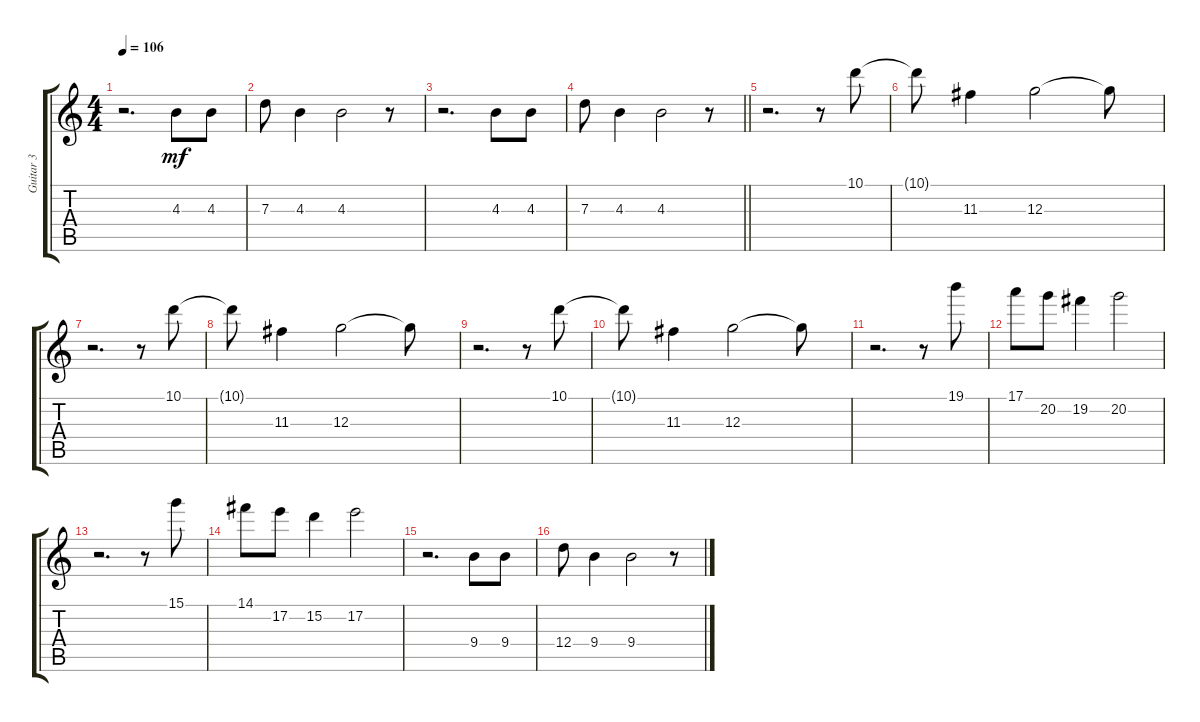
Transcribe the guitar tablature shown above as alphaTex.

\track ("Guitar 3" "Guitar 3") {instrument acousticguitarsteel}
\staff {score tabs}
\tuning (E4 B3 G3 D3 A2 E2) {hide}
\ts (4 4)
\tempo 106
\clef g2
\ks c
r.2{d dy mp} 4.3.8{dy mf} 4.3.8 |
7.3.8 4.3.4 4.3.2 r.8 |
r.2{d} 4.3.8 4.3.8 |
\barLineRight lightlight
7.3.8 4.3.4 4.3.2 r.8 |
r.2{d} r.8 10.1.8 |
10.1{t}.8 11.3.4 12.3.2 12.3{t}.8 |
r.2{d} r.8 10.1.8 |
10.1{t}.8 11.3.4 12.3.2 12.3{t}.8 |
r.2{d} r.8 10.1.8 |
10.1{t}.8 11.3.4 12.3.2 12.3{t}.8 |
r.2{d} r.8 19.1.8 |
17.1.8 20.2.8 19.2.4 20.2.2 |
r.2{d} r.8 15.1.8 |
14.1.8 17.2.8 15.2.4 17.2.2 |
r.2{d} 9.4.8 9.4.8 |
12.4.8 9.4.4 9.4.2 r.8
